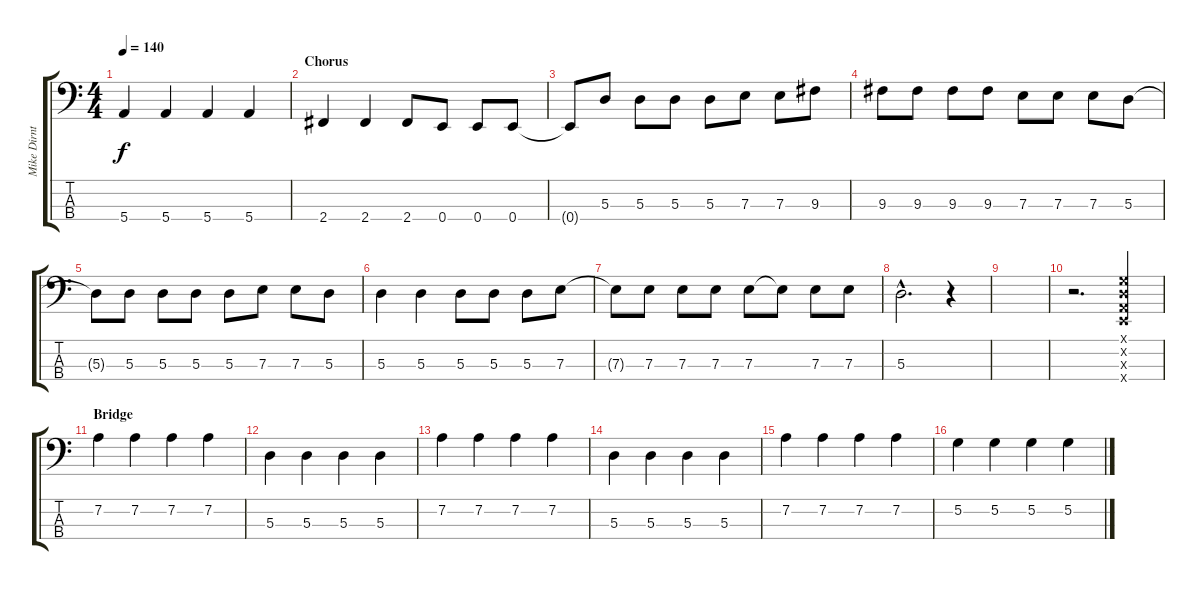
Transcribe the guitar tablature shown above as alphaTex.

\track ("Mike Dirnt (Bass)" "Mike Dirnt") {instrument electricbasspick}
\staff {score tabs}
\tuning (G2 D2 A1 E1) {hide}
\ts (4 4)
\tempo 140
\clef f4
\ks c
5.4.4{dy f} 5.4.4 5.4.4 5.4.4 |
\section ("" "Chorus")
2.4.4 2.4.4 2.4.8 0.4.8 0.4.8 0.4.8 |
0.4{t}.8 5.3.8 5.3.8 5.3.8 5.3.8 7.3.8 7.3.8 9.3.8 |
9.3.8 9.3.8 9.3.8 9.3.8 7.3.8 7.3.8 7.3.8 5.3.8 |
5.3{t}.8 5.3.8 5.3.8 5.3.8 5.3.8 7.3.8 7.3.8 5.3.8 |
5.3.4 5.3.4 5.3.8 5.3.8 5.3.8 7.3.8 |
7.3{t}.8 7.3.8 7.3.8 7.3.8 7.3.8 7.3{t}.8 7.3.8 7.3.8 |
5.3{hac}.2{d} r.4 |
|
r.2{d} (0.1{x} 0.2{x} 0.3{x} 0.4{x}).4 |
\section ("" "Bridge")
7.2.4 7.2.4 7.2.4 7.2.4 |
5.3.4 5.3.4 5.3.4 5.3.4 |
7.2.4 7.2.4 7.2.4 7.2.4 |
5.3.4 5.3.4 5.3.4 5.3.4 |
7.2.4 7.2.4 7.2.4 7.2.4 |
5.2.4 5.2.4 5.2.4 5.2.4
